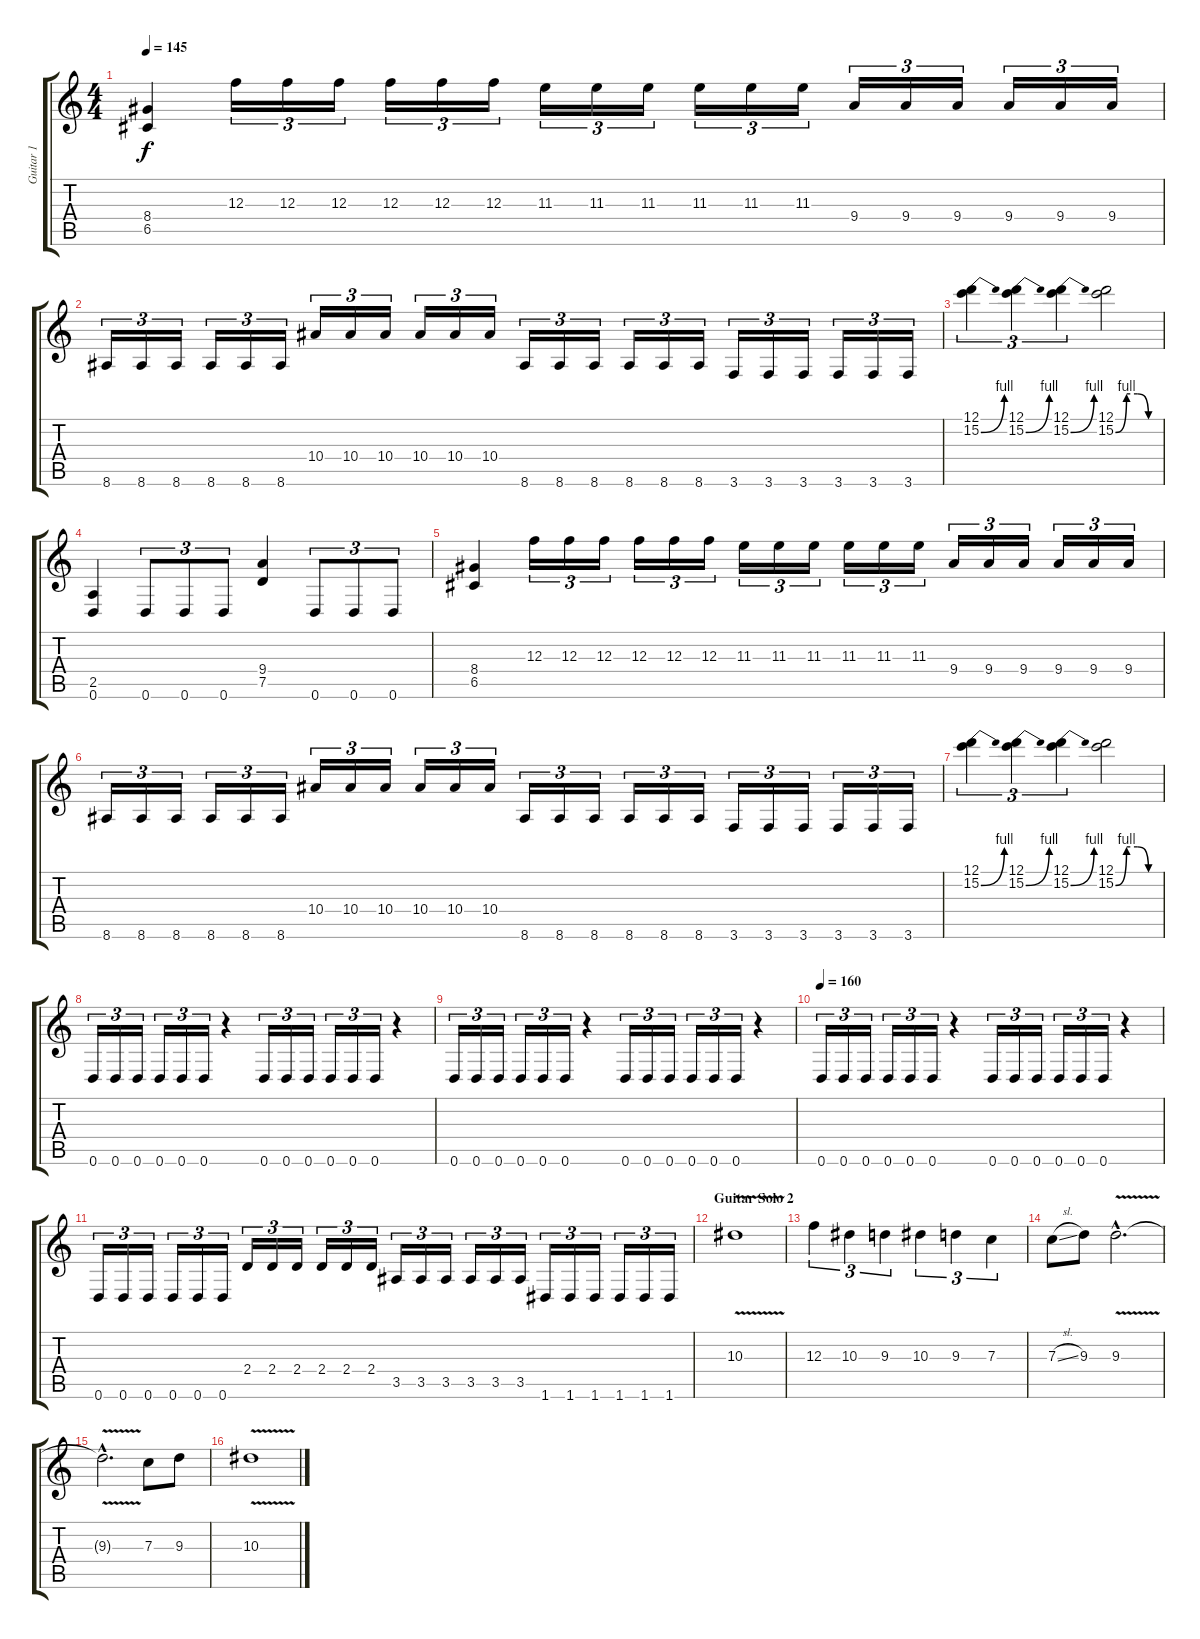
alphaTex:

\track ("Guitar 1" "Guitar 1") {instrument distortionguitar}
\staff {score tabs}
\tuning (D4 A3 F3 C3 G2 D2) {hide}
\ts (4 4)
\tempo 145
\clef g2
\ks c
(8.4 6.5).4{dy f} 12.3.16{tu (3 2)} 12.3.16{tu (3 2)} 12.3.16{tu (3 2)} 12.3.16{tu (3 2)} 12.3.16{tu (3 2)} 12.3.16{tu (3 2)} 11.3.16{tu (3 2)} 11.3.16{tu (3 2)} 11.3.16{tu (3 2)} 11.3.16{tu (3 2)} 11.3.16{tu (3 2)} 11.3.16{tu (3 2)} 9.4.16{tu (3 2)} 9.4.16{tu (3 2)} 9.4.16{tu (3 2)} 9.4.16{tu (3 2)} 9.4.16{tu (3 2)} 9.4.16{tu (3 2)} |
8.6.16{tu (3 2)} 8.6.16{tu (3 2)} 8.6.16{tu (3 2)} 8.6.16{tu (3 2)} 8.6.16{tu (3 2)} 8.6.16{tu (3 2)} 10.4.16{tu (3 2)} 10.4.16{tu (3 2)} 10.4.16{tu (3 2)} 10.4.16{tu (3 2)} 10.4.16{tu (3 2)} 10.4.16{tu (3 2)} 8.6.16{tu (3 2)} 8.6.16{tu (3 2)} 8.6.16{tu (3 2)} 8.6.16{tu (3 2)} 8.6.16{tu (3 2)} 8.6.16{tu (3 2)} 3.6.16{tu (3 2)} 3.6.16{tu (3 2)} 3.6.16{tu (3 2)} 3.6.16{tu (3 2)} 3.6.16{tu (3 2)} 3.6.16{tu (3 2)} |
(12.1 15.2{be (bend 0 0 60 4)}).4{tu (3 2)} (12.1 15.2{be (bend 0 0 60 4)}).4{tu (3 2)} (12.1 15.2{be (bend 0 0 60 4)}).4{tu (3 2)} (12.1 15.2{be (custom 0 0 15 4 30 4 45 0 60 0)}).2 |
(2.5 0.6).4 0.6.8{tu (3 2)} 0.6.8{tu (3 2)} 0.6.8{tu (3 2)} (9.4 7.5).4 0.6.8{tu (3 2)} 0.6.8{tu (3 2)} 0.6.8{tu (3 2)} |
(8.4 6.5).4 12.3.16{tu (3 2)} 12.3.16{tu (3 2)} 12.3.16{tu (3 2)} 12.3.16{tu (3 2)} 12.3.16{tu (3 2)} 12.3.16{tu (3 2)} 11.3.16{tu (3 2)} 11.3.16{tu (3 2)} 11.3.16{tu (3 2)} 11.3.16{tu (3 2)} 11.3.16{tu (3 2)} 11.3.16{tu (3 2)} 9.4.16{tu (3 2)} 9.4.16{tu (3 2)} 9.4.16{tu (3 2)} 9.4.16{tu (3 2)} 9.4.16{tu (3 2)} 9.4.16{tu (3 2)} |
8.6.16{tu (3 2)} 8.6.16{tu (3 2)} 8.6.16{tu (3 2)} 8.6.16{tu (3 2)} 8.6.16{tu (3 2)} 8.6.16{tu (3 2)} 10.4.16{tu (3 2)} 10.4.16{tu (3 2)} 10.4.16{tu (3 2)} 10.4.16{tu (3 2)} 10.4.16{tu (3 2)} 10.4.16{tu (3 2)} 8.6.16{tu (3 2)} 8.6.16{tu (3 2)} 8.6.16{tu (3 2)} 8.6.16{tu (3 2)} 8.6.16{tu (3 2)} 8.6.16{tu (3 2)} 3.6.16{tu (3 2)} 3.6.16{tu (3 2)} 3.6.16{tu (3 2)} 3.6.16{tu (3 2)} 3.6.16{tu (3 2)} 3.6.16{tu (3 2)} |
(12.1 15.2{be (bend 0 0 60 4)}).4{tu (3 2)} (12.1 15.2{be (bend 0 0 60 4)}).4{tu (3 2)} (12.1 15.2{be (bend 0 0 60 4)}).4{tu (3 2)} (12.1 15.2{be (custom 0 0 15 4 30 4 45 0 60 0)}).2 |
\section ("" "")
0.6.16{tu (3 2)} 0.6.16{tu (3 2)} 0.6.16{tu (3 2)} 0.6.16{tu (3 2)} 0.6.16{tu (3 2)} 0.6.16{tu (3 2)} r.4 0.6.16{tu (3 2)} 0.6.16{tu (3 2)} 0.6.16{tu (3 2)} 0.6.16{tu (3 2)} 0.6.16{tu (3 2)} 0.6.16{tu (3 2)} r.4 |
0.6.16{tu (3 2)} 0.6.16{tu (3 2)} 0.6.16{tu (3 2)} 0.6.16{tu (3 2)} 0.6.16{tu (3 2)} 0.6.16{tu (3 2)} r.4 0.6.16{tu (3 2)} 0.6.16{tu (3 2)} 0.6.16{tu (3 2)} 0.6.16{tu (3 2)} 0.6.16{tu (3 2)} 0.6.16{tu (3 2)} r.4 |
\section ("" "")
\tempo 160
0.6.16{tu (3 2)} 0.6.16{tu (3 2)} 0.6.16{tu (3 2)} 0.6.16{tu (3 2)} 0.6.16{tu (3 2)} 0.6.16{tu (3 2)} r.4 0.6.16{tu (3 2)} 0.6.16{tu (3 2)} 0.6.16{tu (3 2)} 0.6.16{tu (3 2)} 0.6.16{tu (3 2)} 0.6.16{tu (3 2)} r.4 |
0.6.16{tu (3 2)} 0.6.16{tu (3 2)} 0.6.16{tu (3 2)} 0.6.16{tu (3 2)} 0.6.16{tu (3 2)} 0.6.16{tu (3 2)} 2.4.16{tu (3 2)} 2.4.16{tu (3 2)} 2.4.16{tu (3 2)} 2.4.16{tu (3 2)} 2.4.16{tu (3 2)} 2.4.16{tu (3 2)} 3.5.16{tu (3 2)} 3.5.16{tu (3 2)} 3.5.16{tu (3 2)} 3.5.16{tu (3 2)} 3.5.16{tu (3 2)} 3.5.16{tu (3 2)} 1.6.16{tu (3 2)} 1.6.16{tu (3 2)} 1.6.16{tu (3 2)} 1.6.16{tu (3 2)} 1.6.16{tu (3 2)} 1.6.16{tu (3 2)} |
\section ("" "Guitar Solo 2")
10.3{v}.1 |
12.3.4{tu (3 2)} 10.3.4{tu (3 2)} 9.3.4{tu (3 2)} 10.3.4{tu (3 2)} 9.3.4{tu (3 2)} 7.3.4{tu (3 2)} |
7.3{sl}.8 9.3.8 9.3{v hac}.2{d} |
9.3{hac t}.2{d} 7.3.8 9.3.8 |
10.3{v}.1
